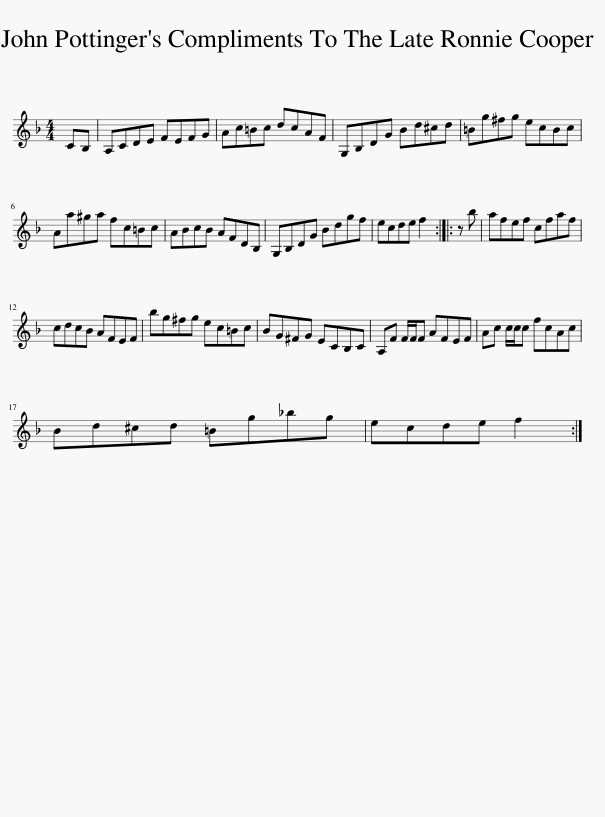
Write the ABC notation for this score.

X:1
L:1/8
M:4/4
I:linebreak $
K:F
V:1 treble
V:1
 CB, | A,CDE FEFG | Ac=Bc dcAF | G,B,DG Bd^cd | =Bg^fg ecBc |$ %5
 Aa^ga fc=Bc | ABcB AFDB, | G,B,DG Bdgf | ecde f2 :: z b | %10
 afef cfaf |$ cdcB AFEF | bg^fg ec=Bc | BG^FG ECB,C | A,F F/F/F AFEF | %15
 Ac c/c/c fcAc |$ Bd^cd =Bg_bg | ecde f2 :| %18
